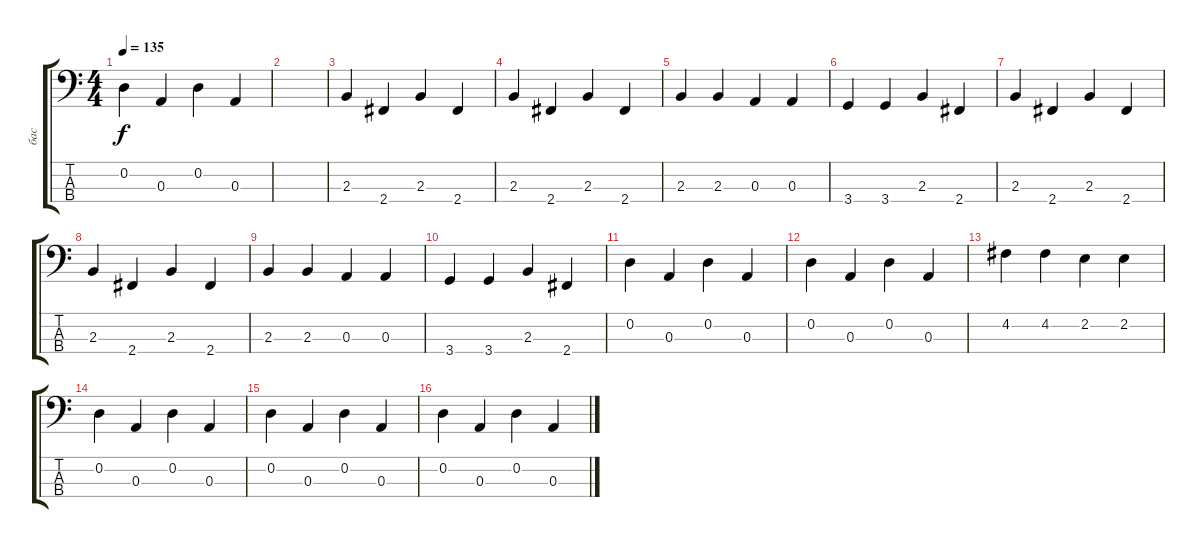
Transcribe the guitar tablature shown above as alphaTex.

\track ("бас" "бас") {instrument electricbassfinger}
\staff {score tabs}
\tuning (G2 D2 A1 E1) {hide}
\ts (4 4)
\tempo 135
\clef f4
\ks c
0.2.4{dy f} 0.3.4 0.2.4 0.3.4 |
|
2.3.4 2.4.4 2.3.4 2.4.4 |
2.3.4 2.4.4 2.3.4 2.4.4 |
2.3.4 2.3.4 0.3.4 0.3.4 |
3.4.4 3.4.4 2.3.4 2.4.4 |
2.3.4 2.4.4 2.3.4 2.4.4 |
2.3.4 2.4.4 2.3.4 2.4.4 |
2.3.4 2.3.4 0.3.4 0.3.4 |
3.4.4 3.4.4 2.3.4 2.4.4 |
0.2.4 0.3.4 0.2.4 0.3.4 |
0.2.4 0.3.4 0.2.4 0.3.4 |
4.2.4 4.2.4 2.2.4 2.2.4 |
0.2.4 0.3.4 0.2.4 0.3.4 |
0.2.4 0.3.4 0.2.4 0.3.4 |
0.2.4 0.3.4 0.2.4 0.3.4
